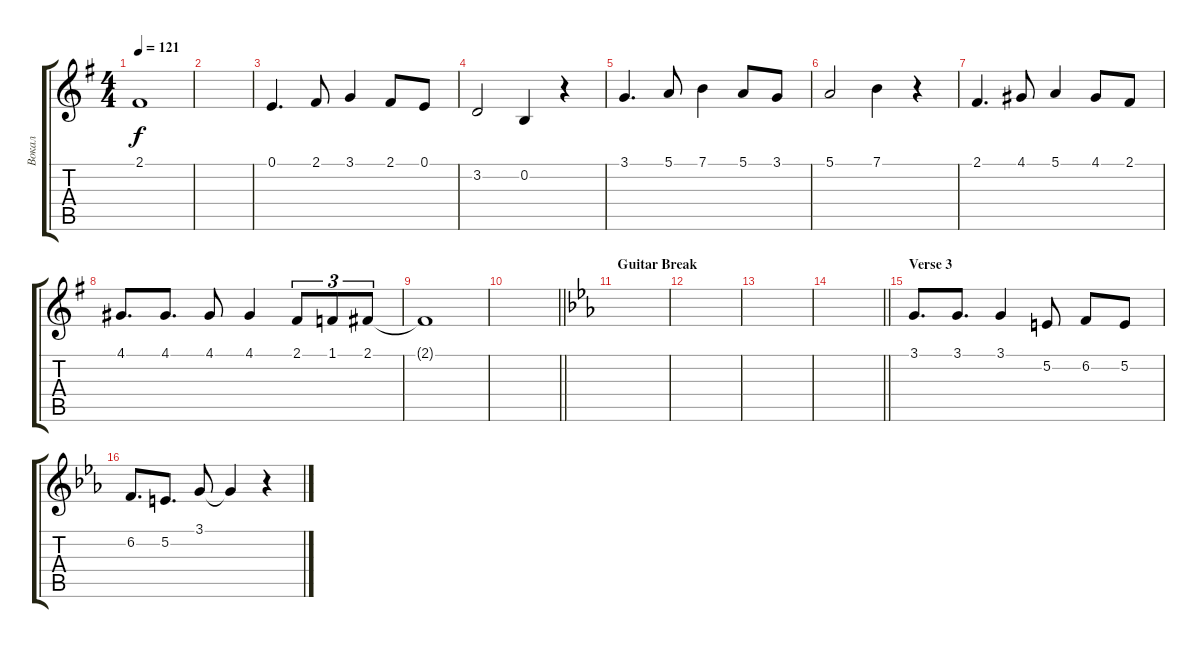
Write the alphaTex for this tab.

\track ("Вокал" "Вокал") {instrument trumpet}
\staff {score tabs}
\tuning (E4 B3 G3 D3 A2 E2) {hide}
\ts (4 4)
\tempo 121
\clef g2
\ks eminor
2.1{t}.1{dy f} |
|
0.1.4{d} 2.1.8 3.1.4 2.1.8 0.1.8 |
3.2.2 0.2.4 r.4 |
3.1.4{d} 5.1.8 7.1.4 5.1.8 3.1.8 |
5.1.2 7.1.4 r.4 |
2.1.4{d} 4.1.8 5.1.4 4.1.8 2.1.8 |
4.1.8{d} 4.1.8{d} 4.1.8 4.1.4 2.1.8{tu (3 2)} 1.1.8{tu (3 2)} 2.1.8{tu (3 2)} |
2.1{t}.1 |
\barLineRight lightlight
|
\section ("" "Guitar Break")
\ks cminor
|
|
|
\barLineRight lightlight
|
\section ("" "Verse 3")
3.1.8{d} 3.1.8{d} 3.1.4 5.2.8 6.2.8 5.2.8 |
6.2.8{d} 5.2.8{d} 3.1.8 3.1{t}.4 r.4
